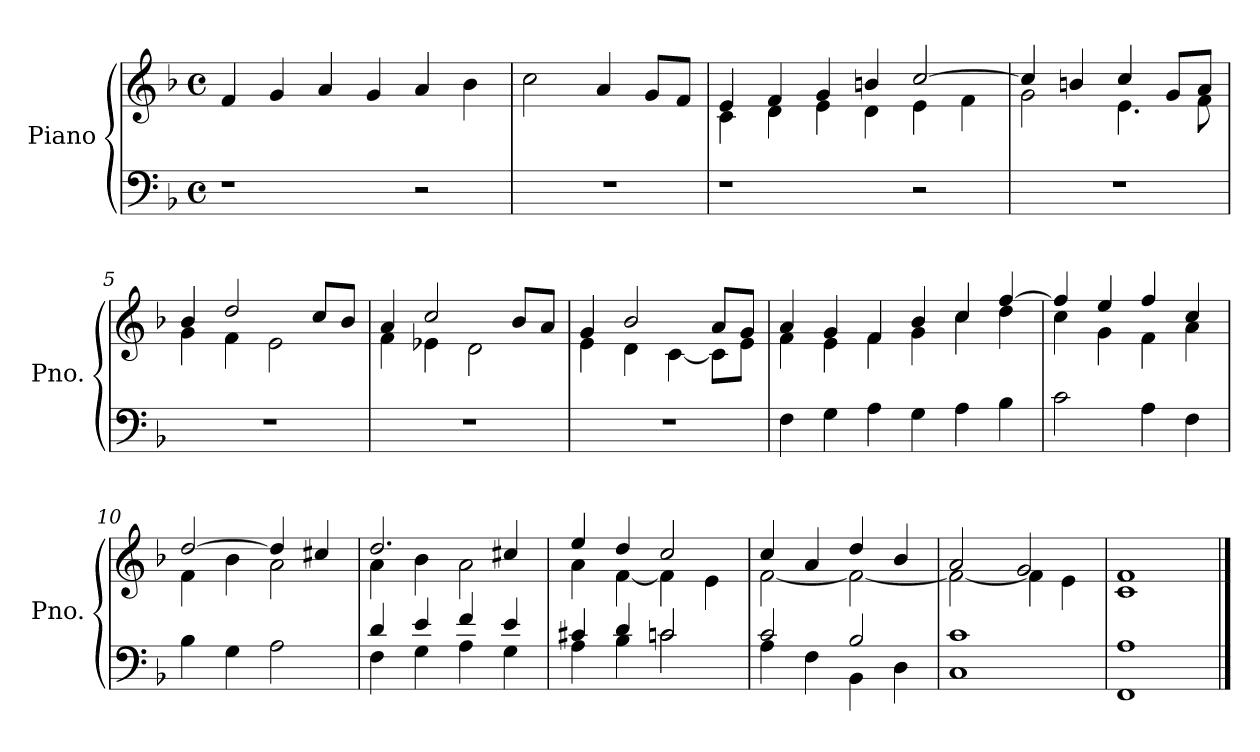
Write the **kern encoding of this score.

**kern	**kern
*part1	*part1
*staff2	*staff1
*I"Piano	*
*I'Pno.	*
*clefF4	*clefG2
*k[b-]	*k[b-]
*M4/4	*M4/4
*met(c)	*met(c)
=1	=1
1r	4f/
.	4g/
.	4a/
.	4g/
2r	4a/
.	4b-\
=2	=2
1r	2cc\
.	4a/
.	8g/L
.	8f/J
=3	=3
*	*^
1r	4e/	4c\
.	4f/	4d\
.	4g/	4e\
.	4bn/	4d\
2r	[2cc/	4e\
.	.	4f\
=4	=4	=4
1r	4cc/]	2g\
.	4bn/	.
.	4cc/	4.e\
.	8g/L	.
.	8a/J	8f\
=5	=5	=5
1r	4b-/	4g\
.	2dd/	4f\
.	.	2e\
.	8cc/L	.
.	8b-/J	.
=6	=6	=6
1r	4a/	4f\
.	2cc/	4e-X\
.	.	2d\
.	8b-/L	.
.	8a/J	.
=7	=7	=7
1r	4g/	4e\
.	2b-/	4d\
.	.	[4c\
.	8a/L	8c\L]
.	8g/J	8e\J
!!LO:LB:g=z	!!
=8	=8	=8
4F\	4a/	4f\
4G\	4g/	4e\
4A\	4f/	4f\
4G\	4b-/	4g\
4A\	4cc/	4cc\
4B-\	[4ff/	4dd\
=9	=9	=9
2c\	4ff/]	4cc\
.	4ee/	4g\
4A\	4ff/	4f\
4F\	4cc/	4a\
=10	=10	=10
4B-\	[2dd/	4f\
4G\	.	4b-\
2A\	4dd/]	2a\
.	4cc#X/	.
=11	=11	=11
*^	*	*
4d/	4F\	2.dd/	4a\
4e/	4G\	.	4b-\
4f/	4A\	.	2a\
4e/	4G\	4cc#X/	.
=12	=12	=12	=12
4c#X/	4A\	4ee/	4a\
4d/	4B-\	4dd/	[4f\
2cn/	2c\	2cc/	4f\]
.	.	.	4e\
=13	=13	=13	=13
2c/	4A\	4cc/	[2f\
.	4F\	4a/	.
2B-/	4BB-\	4dd/	2f\_
.	4D\	4b-/	.
=14	=14	=14	=14
1c	1C	2a/	2f\_
.	.	2g/	4f\]
.	.	.	4e\
=15	=15	=15	=15
1A	1FF	1f	1c
*v	*v	*	*
*	*v	*v
==	==
*-	*-
